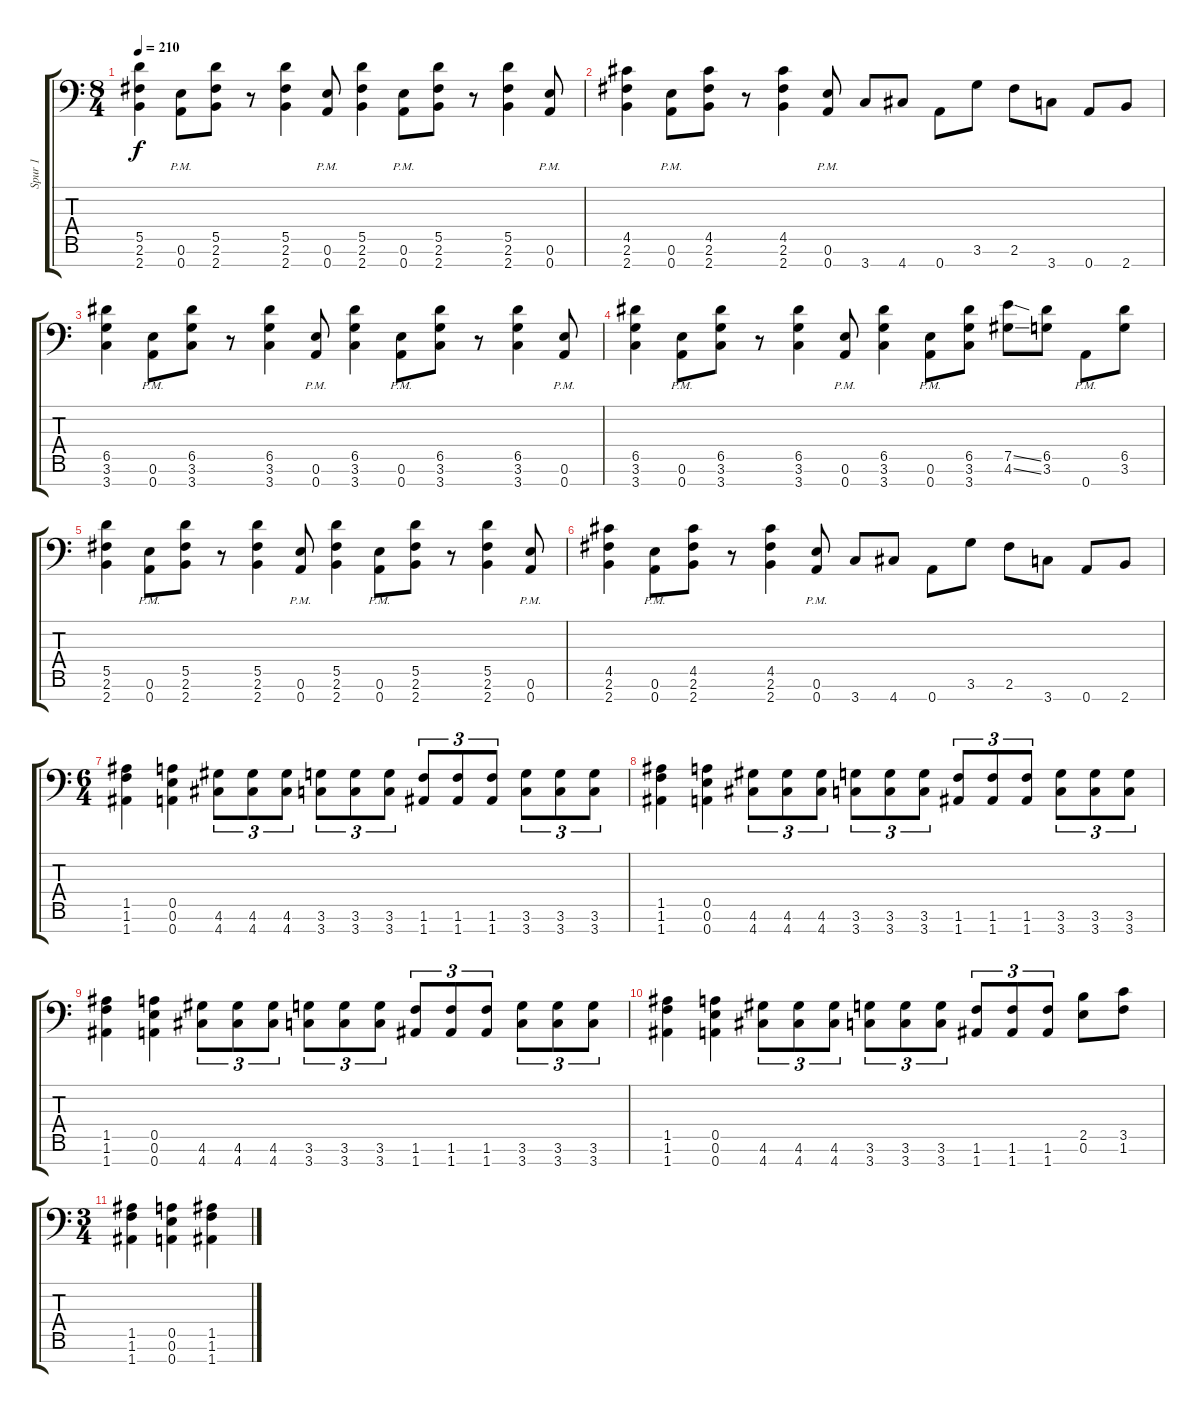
\track ("Spur 1" "Spur 1") {instrument overdrivenguitar}
\staff {score tabs}
\tuning (E4 B3 G3 D3 A2 E2 A1) {hide}
\ts (8 4)
\tempo 210
\clef f4
\ks c
(5.5 2.6 2.7).4{dy f} (0.6{pm} 0.7{pm}).8 (5.5 2.6 2.7).8 r.8 (5.5 2.6 2.7).4 (0.6{pm} 0.7{pm}).8 (5.5 2.6 2.7).4 (0.6{pm} 0.7{pm}).8 (5.5 2.6 2.7).8 r.8 (5.5 2.6 2.7).4 (0.6{pm} 0.7{pm}).8 |
(4.5 2.6 2.7).4 (0.6{pm} 0.7{pm}).8 (4.5 2.6 2.7).8 r.8 (4.5 2.6 2.7).4 (0.6{pm} 0.7{pm}).8 3.7.8 4.7.8 0.7.8 3.6.8 2.6.8 3.7.8 0.7.8 2.7.8 |
(6.5 3.6 3.7).4 (0.6{pm} 0.7{pm}).8 (6.5 3.6 3.7).8 r.8 (6.5 3.6 3.7).4 (0.6{pm} 0.7{pm}).8 (6.5 3.6 3.7).4 (0.6{pm} 0.7{pm}).8 (6.5 3.6 3.7).8 r.8 (6.5 3.6 3.7).4 (0.6{pm} 0.7{pm}).8 |
(6.5 3.6 3.7).4 (0.6{pm} 0.7{pm}).8 (6.5 3.6 3.7).8 r.8 (6.5 3.6 3.7).4 (0.6{pm} 0.7{pm}).8 (6.5 3.6 3.7).4 (0.6{pm} 0.7{pm}).8 (6.5 3.6 3.7).8 (7.5{ss} 4.6{ss}).8 (6.5 3.6).8 0.7{pm}.8 (6.5 3.6).8 |
(5.5 2.6 2.7).4 (0.6{pm} 0.7{pm}).8 (5.5 2.6 2.7).8 r.8 (5.5 2.6 2.7).4 (0.6{pm} 0.7{pm}).8 (5.5 2.6 2.7).4 (0.6{pm} 0.7{pm}).8 (5.5 2.6 2.7).8 r.8 (5.5 2.6 2.7).4 (0.6{pm} 0.7{pm}).8 |
(4.5 2.6 2.7).4 (0.6{pm} 0.7{pm}).8 (4.5 2.6 2.7).8 r.8 (4.5 2.6 2.7).4 (0.6{pm} 0.7{pm}).8 3.7.8 4.7.8 0.7.8 3.6.8 2.6.8 3.7.8 0.7.8 2.7.8 |
\ts (6 4)
(1.5 1.6 1.7).4 (0.5 0.6 0.7).4 (4.6 4.7).8{tu (3 2)} (4.6 4.7).8{tu (3 2)} (4.6 4.7).8{tu (3 2)} (3.6 3.7).8{tu (3 2)} (3.6 3.7).8{tu (3 2)} (3.6 3.7).8{tu (3 2)} (1.6 1.7).8{tu (3 2)} (1.6 1.7).8{tu (3 2)} (1.6 1.7).8{tu (3 2)} (3.6 3.7).8{tu (3 2)} (3.6 3.7).8{tu (3 2)} (3.6 3.7).8{tu (3 2)} |
(1.5 1.6 1.7).4 (0.5 0.6 0.7).4 (4.6 4.7).8{tu (3 2)} (4.6 4.7).8{tu (3 2)} (4.6 4.7).8{tu (3 2)} (3.6 3.7).8{tu (3 2)} (3.6 3.7).8{tu (3 2)} (3.6 3.7).8{tu (3 2)} (1.6 1.7).8{tu (3 2)} (1.6 1.7).8{tu (3 2)} (1.6 1.7).8{tu (3 2)} (3.6 3.7).8{tu (3 2)} (3.6 3.7).8{tu (3 2)} (3.6 3.7).8{tu (3 2)} |
(1.5 1.6 1.7).4 (0.5 0.6 0.7).4 (4.6 4.7).8{tu (3 2)} (4.6 4.7).8{tu (3 2)} (4.6 4.7).8{tu (3 2)} (3.6 3.7).8{tu (3 2)} (3.6 3.7).8{tu (3 2)} (3.6 3.7).8{tu (3 2)} (1.6 1.7).8{tu (3 2)} (1.6 1.7).8{tu (3 2)} (1.6 1.7).8{tu (3 2)} (3.6 3.7).8{tu (3 2)} (3.6 3.7).8{tu (3 2)} (3.6 3.7).8{tu (3 2)} |
(1.5 1.6 1.7).4 (0.5 0.6 0.7).4 (4.6 4.7).8{tu (3 2)} (4.6 4.7).8{tu (3 2)} (4.6 4.7).8{tu (3 2)} (3.6 3.7).8{tu (3 2)} (3.6 3.7).8{tu (3 2)} (3.6 3.7).8{tu (3 2)} (1.6 1.7).8{tu (3 2)} (1.6 1.7).8{tu (3 2)} (1.6 1.7).8{tu (3 2)} (2.5 0.6).8 (3.5 1.6).8 |
\ts (3 4)
(1.5 1.6 1.7).4 (0.5 0.6 0.7).4 (1.5 1.6 1.7).4
